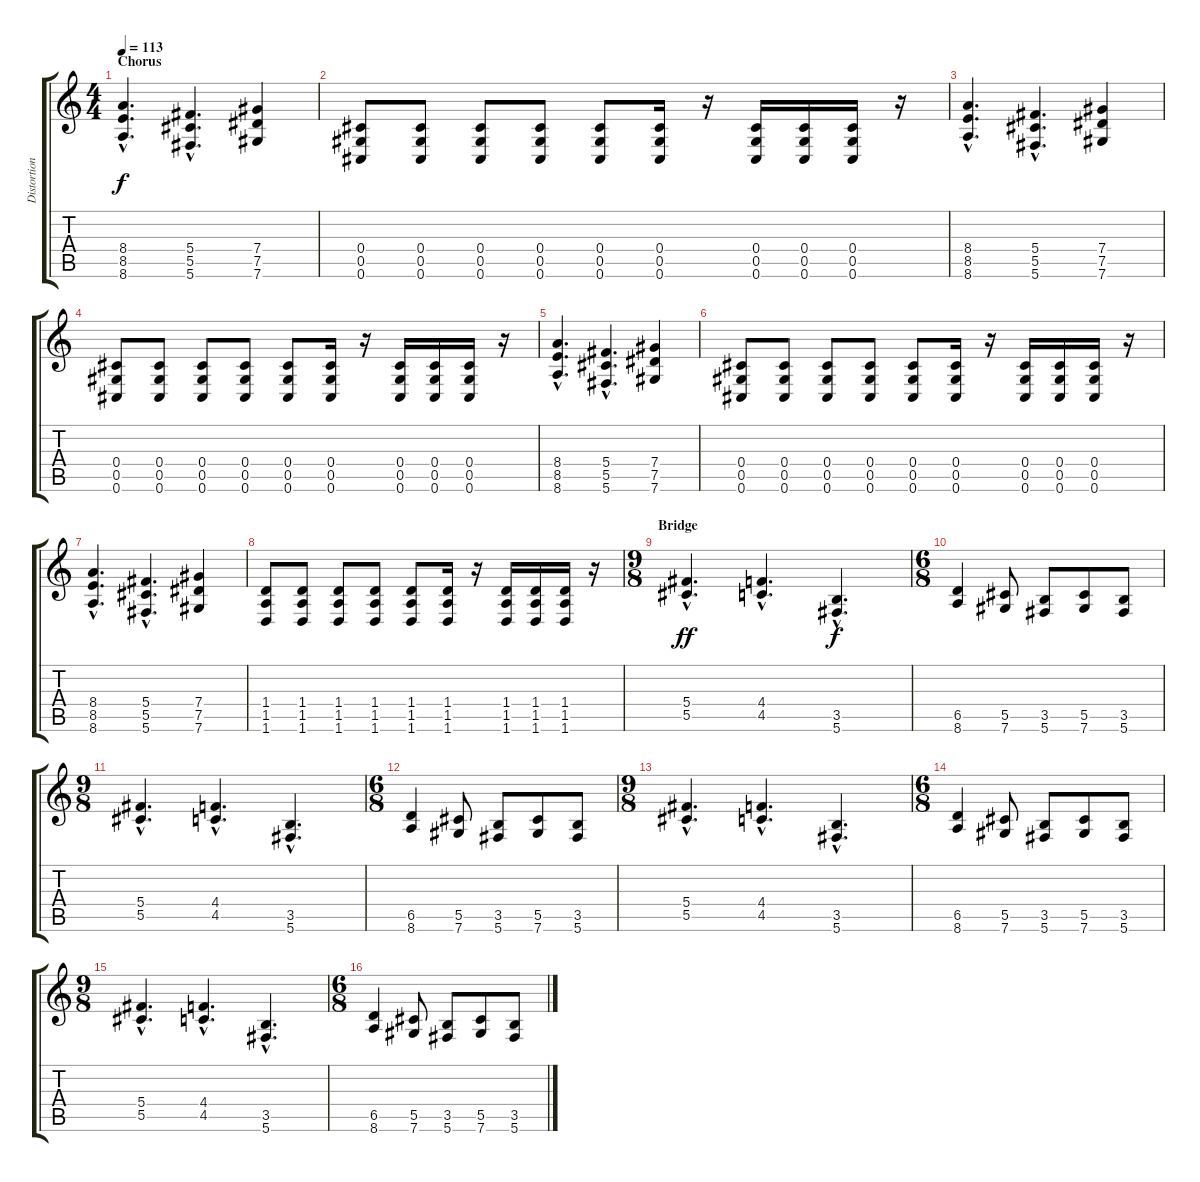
\track ("Distortion 2" "Distortion") {instrument distortionguitar}
\staff {score tabs}
\tuning (Eb4 Bb3 Gb3 Db3 Ab2 Db2) {hide}
\ts (4 4)
\section ("" "Chorus")
\tempo 113
\clef g2
\ks c
(8.4{hac} 8.5{hac} 8.6{hac}).4{d dy f} (5.4{hac} 5.5{hac} 5.6{hac}).4{d} (7.4 7.5 7.6).4 |
(0.4 0.5 0.6).8 (0.4 0.5 0.6).8 (0.4 0.5 0.6).8 (0.4 0.5 0.6).8 (0.4 0.5 0.6).8 (0.4 0.5 0.6).16 r.16 (0.4 0.5 0.6).16 (0.4 0.5 0.6).16 (0.4 0.5 0.6).16 r.16 |
(8.4{hac} 8.5{hac} 8.6{hac}).4{d} (5.4{hac} 5.5{hac} 5.6{hac}).4{d} (7.4 7.5 7.6).4 |
(0.4 0.5 0.6).8 (0.4 0.5 0.6).8 (0.4 0.5 0.6).8 (0.4 0.5 0.6).8 (0.4 0.5 0.6).8 (0.4 0.5 0.6).16 r.16 (0.4 0.5 0.6).16 (0.4 0.5 0.6).16 (0.4 0.5 0.6).16 r.16 |
(8.4{hac} 8.5{hac} 8.6{hac}).4{d} (5.4{hac} 5.5{hac} 5.6{hac}).4{d} (7.4 7.5 7.6).4 |
(0.4 0.5 0.6).8 (0.4 0.5 0.6).8 (0.4 0.5 0.6).8 (0.4 0.5 0.6).8 (0.4 0.5 0.6).8 (0.4 0.5 0.6).16 r.16 (0.4 0.5 0.6).16 (0.4 0.5 0.6).16 (0.4 0.5 0.6).16 r.16 |
(8.4{hac} 8.5{hac} 8.6{hac}).4{d} (5.4{hac} 5.5{hac} 5.6{hac}).4{d} (7.4 7.5 7.6).4 |
(1.4 1.5 1.6).8 (1.4 1.5 1.6).8 (1.4 1.5 1.6).8 (1.4 1.5 1.6).8 (1.4 1.5 1.6).8 (1.4 1.5 1.6).16 r.16 (1.4 1.5 1.6).16 (1.4 1.5 1.6).16 (1.4 1.5 1.6).16 r.16 |
\ts (9 8)
\section ("" "Bridge")
(5.4{hac} 5.5{hac}).4{d dy ff} (4.4{hac} 4.5{hac}).4{d} (3.5{hac} 5.6{hac}).4{d dy f} |
\ts (6 8)
(6.5 8.6).4 (5.5 7.6).8 (3.5 5.6).8 (5.5 7.6).8 (3.5 5.6).8 |
\ts (9 8)
(5.4{hac} 5.5{hac}).4{d} (4.4{hac} 4.5{hac}).4{d} (3.5{hac} 5.6{hac}).4{d} |
\ts (6 8)
(6.5 8.6).4 (5.5 7.6).8 (3.5 5.6).8 (5.5 7.6).8 (3.5 5.6).8 |
\ts (9 8)
(5.4{hac} 5.5{hac}).4{d} (4.4{hac} 4.5{hac}).4{d} (3.5{hac} 5.6{hac}).4{d} |
\ts (6 8)
(6.5 8.6).4 (5.5 7.6).8 (3.5 5.6).8 (5.5 7.6).8 (3.5 5.6).8 |
\ts (9 8)
(5.4{hac} 5.5{hac}).4{d} (4.4{hac} 4.5{hac}).4{d} (3.5{hac} 5.6{hac}).4{d} |
\ts (6 8)
(6.5 8.6).4 (5.5 7.6).8 (3.5 5.6).8 (5.5 7.6).8 (3.5 5.6).8
